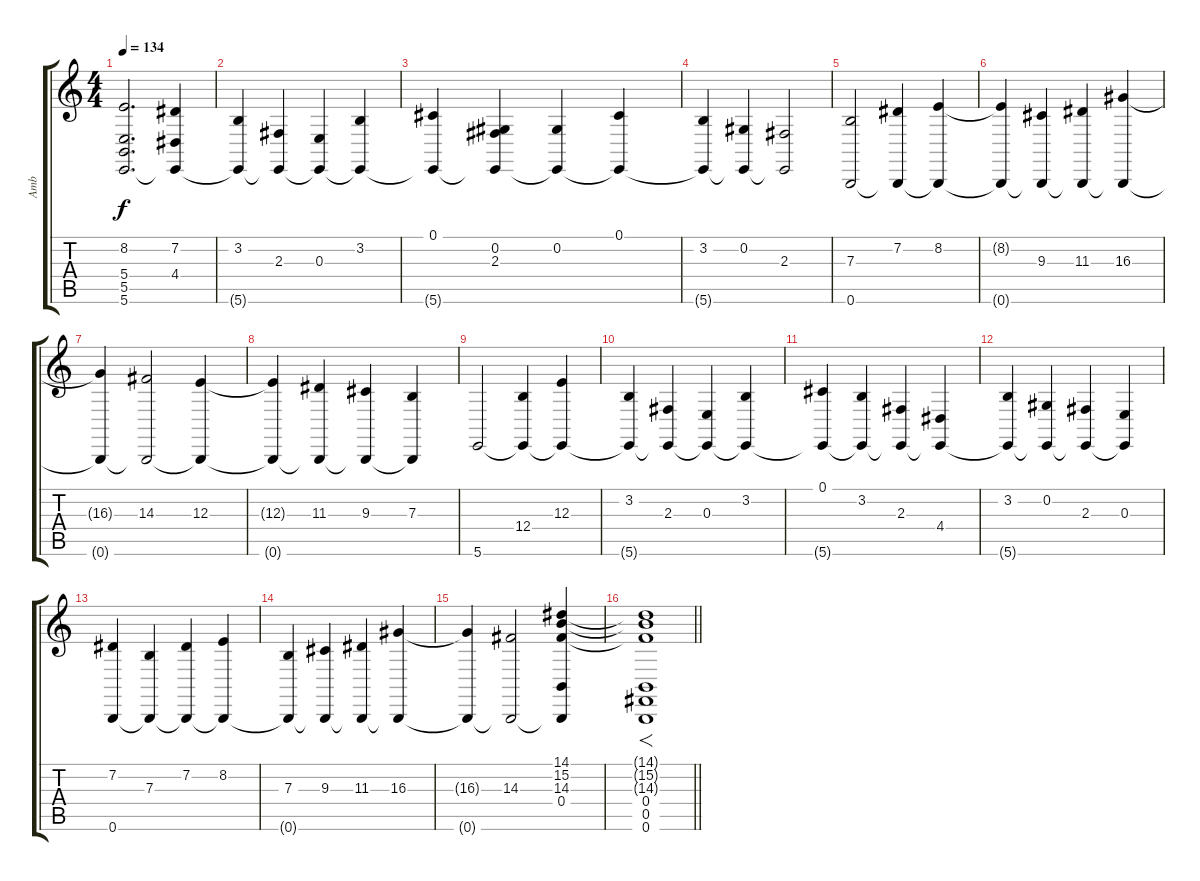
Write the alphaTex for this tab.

\track ("Amb" "Amb") {instrument brightacousticpiano}
\staff {score tabs}
\tuning (Db4 Ab3 E3 B2 Gb2 B1) {hide}
\ts (4 4)
\tempo 134
\clef g2
\ks c
(8.2 5.4 5.5 5.6).2{d dy f} (7.2 4.4 5.6{t}).4 |
(3.2 5.6{t}).4 (2.3 5.6{t}).4 (0.3 5.6{t}).4 (3.2 5.6{t}).4 |
(0.1 5.6{t}).4 (0.2 2.3 5.6{t}).4 (0.2 5.6{t}).4 (0.1 5.6{t}).4 |
(3.2 5.6{t}).4 (0.2 5.6{t}).4 (2.3 5.6{t}).2 |
(7.3 0.6).2 (7.2 0.6{t}).4 (8.2 0.6{t}).4 |
(8.2{t} 0.6{t}).4 (9.3 0.6{t}).4 (11.3 0.6{t}).4 (16.3 0.6{t}).4 |
(16.3{t} 0.6{t}).4 (14.3 0.6{t}).2 (12.3 0.6{t}).4 |
(12.3{t} 0.6{t}).4 (11.3 0.6{t}).4 (9.3 0.6{t}).4 (7.3 0.6{t}).4 |
5.6.2 (12.4 5.6{t}).4 (12.3 5.6{t}).4 |
(3.2 5.6{t}).4 (2.3 5.6{t}).4 (0.3 5.6{t}).4 (3.2 5.6{t}).4 |
(0.1 5.6{t}).4 (3.2 5.6{t}).4 (2.3 5.6{t}).4 (4.4 5.6{t}).4 |
(3.2 5.6{t}).4 (0.2 5.6{t}).4 (2.3 5.6{t}).4 (0.3 5.6{t}).4 |
(7.2 0.6).4 (7.3 0.6{t}).4 (7.2 0.6{t}).4 (8.2 0.6{t}).4 |
(7.3 0.6{t}).4 (9.3 0.6{t}).4 (11.3 0.6{t}).4 (16.3 0.6{t}).4 |
(16.3{t} 0.6{t}).4 (14.3 0.6{t}).2 (14.1 15.2 14.3 0.4 0.6{t}).4 |
\barLineRight lightlight
(14.1{t} 15.2{t} 14.3{t} 0.4 0.5 0.6).1{f}
